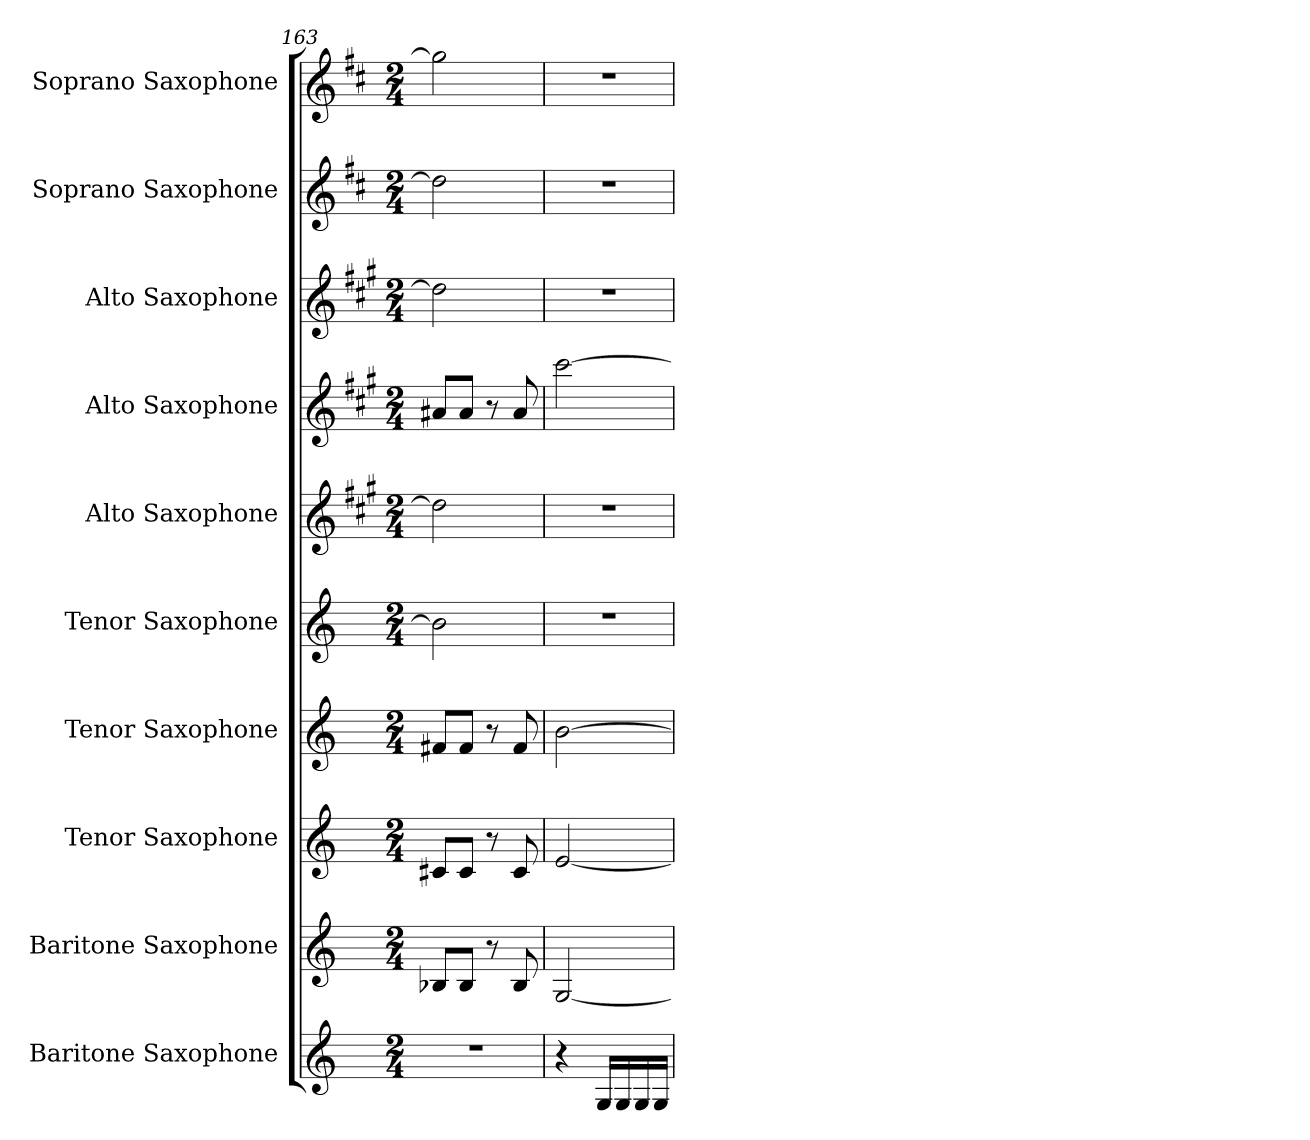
**kern	**kern	**kern	**kern	**kern	**kern	**kern	**kern	**kern	**kern
*part10	*part9	*part8	*part7	*part6	*part5	*part4	*part3	*part2	*part1
*staff10	*staff9	*staff8	*staff7	*staff6	*staff5	*staff4	*staff3	*staff2	*staff1
*I"Baritone Saxophone	*I"Baritone Saxophone	*I"Tenor Saxophone	*I"Tenor Saxophone	*I"Tenor Saxophone	*I"Alto Saxophone	*I"Alto Saxophone	*I"Alto Saxophone	*I"Soprano Saxophone	*I"Soprano Saxophone
*I'Bar. Sax.	*I'Bar. Sax.	*I'T. Sax.	*I'T. Sax.	*I'T. Sax.	*I'A. Sax.	*I'A. Sax.	*I'A. Sax.	*I'S. Sax.	*I'S. Sax.
*clefG2	*clefG2	*clefG2	*clefG2	*clefG2	*clefG2	*clefG2	*clefG2	*clefG2	*clefG2
*ITrd12c21	*ITrd12c21	*ITrd8c14	*ITrd8c14	*ITrd8c14	*ITrd5c9	*ITrd5c9	*ITrd5c9	*ITrd1c2	*ITrd1c2
*k[]	*k[]	*k[]	*k[]	*k[]	*k[]	*k[]	*k[]	*k[]	*k[]
*M2/4	*M2/4	*M2/4	*M2/4	*M2/4	*M2/4	*M2/4	*M2/4	*M2/4	*M2/4
=163	=163	=163	=163	=163	=163	=163	=163	=163	=163
2r	8BB-X/L	8C#X/L	8F#X/L	2B-\]	2f#\]	8c#X/L	2f#\]	2cc#\]	2ff#\]
.	8BB-/J	8C#/J	8F#/J	.	.	8c#/J	.	.	.
.	8r	8r	8r	.	.	8r	.	.	.
.	8BB-/	8C#/	8F#/	.	.	8c#/	.	.	.
=164	=164	=164	=164	=164	=164	=164	=164	=164	=164
4r	[2GG/	[2E/	[2B\	2r	2r	[2ee\	2r	2r	2r
16GG/LL	.	.	.	.	.	.	.	.	.
16GG/	.	.	.	.	.	.	.	.	.
16GG/	.	.	.	.	.	.	.	.	.
16GG/JJ	.	.	.	.	.	.	.	.	.
=	=	=	=	=	=	=	=	=	=
*-	*-	*-	*-	*-	*-	*-	*-	*-	*-
